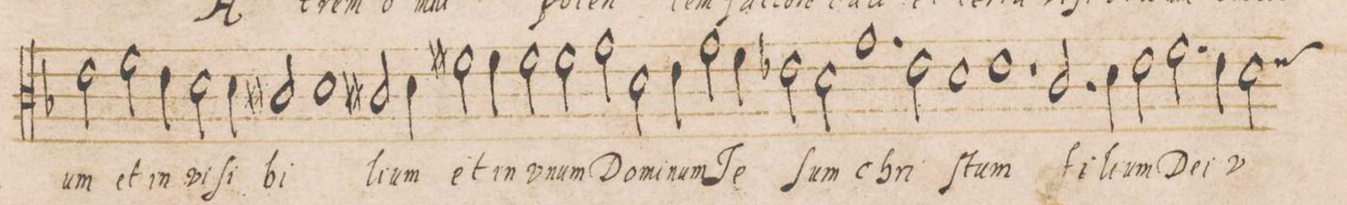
**kern	**text
*I"CANTUS	*
*clefC3	*
*k[b-]	*
*met(C)	*
*M2/1	*
2e\	-um
2f\	et
4e\	in-
2d\	-vi-
4d\	-ſi-
=13-	=13-
2c#X/	-bi-
1d	.
2c#X/	-li-
=14-	=14-
4d\	-um
2f#y\	et
4f#\	in
2f#\	u-
2f#\	-num
=15-	=15-
2g\	Do-
2d\	-mi-
4e\	-num
2g\	Je-
4fny\	.
=16-	=16-
2e-X\	.
2d\	-ſum
1.g	chri-
=17-	=17-
2eny\	.
1d	-ſtum
=18-	=18-
1e	.
1r	.
=19-	=19-
2.cny/	fi-
4d\	-li-
2e\	-um
2.f\	De-
=20-	=20-
4e\	-i
*custos:e	*
2d\	u-
*-	*-
